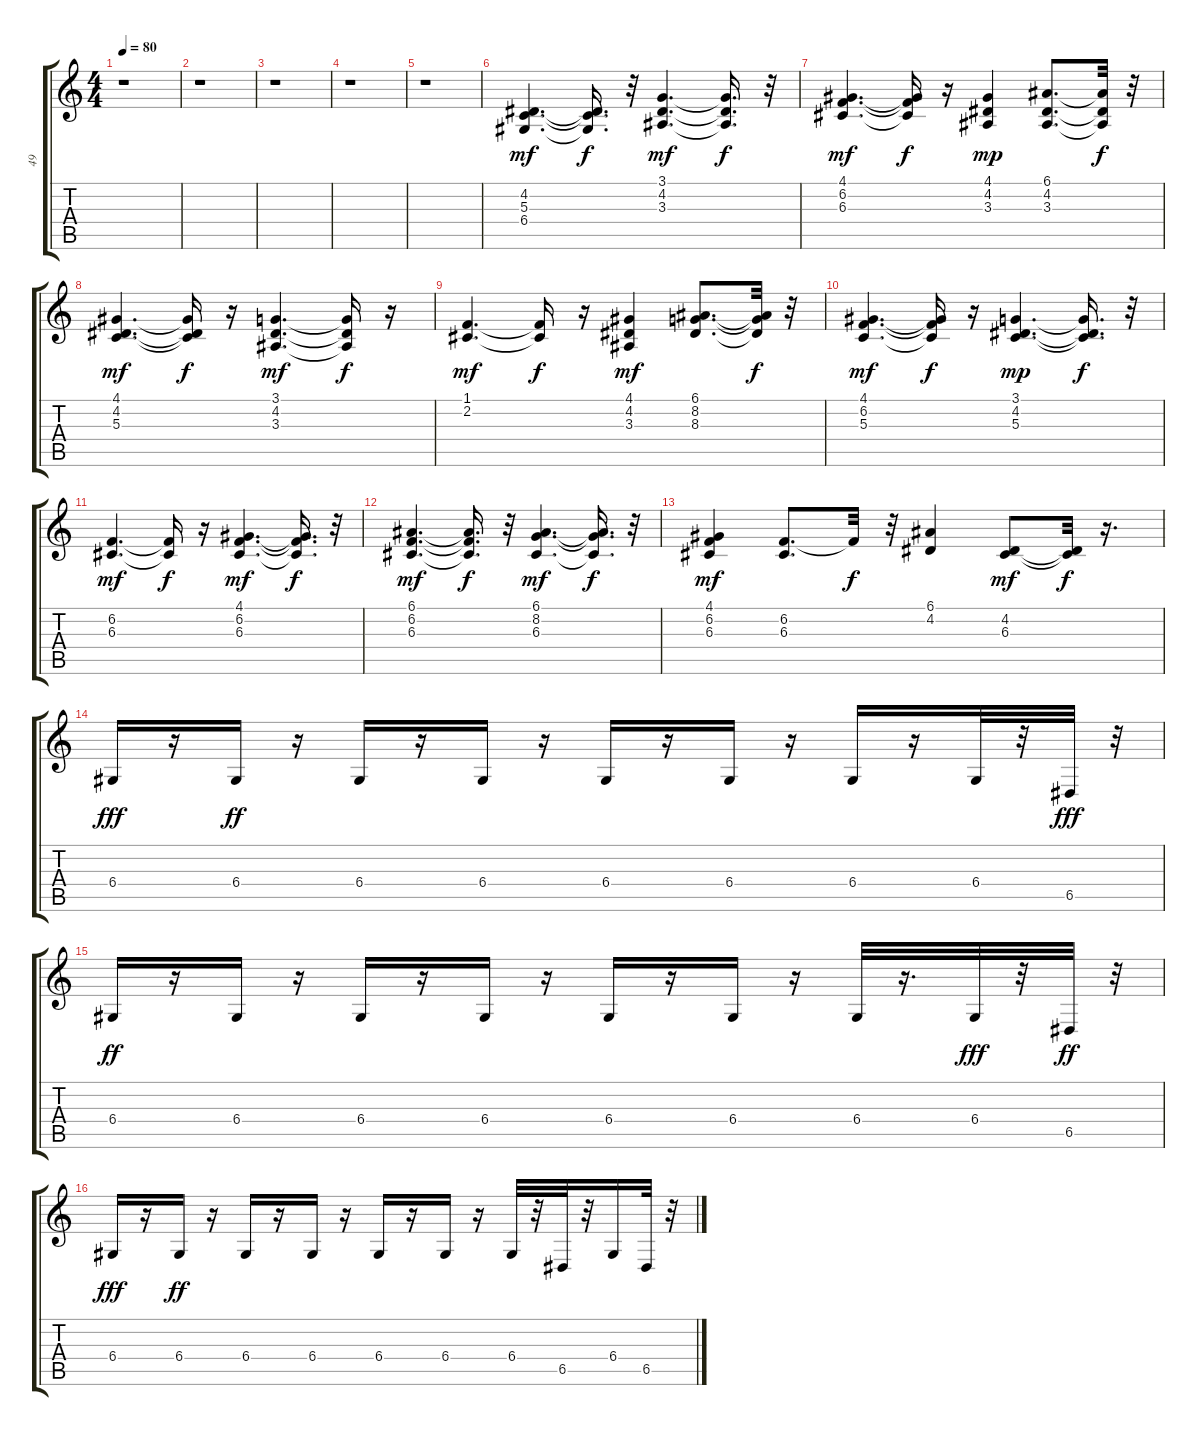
\track ("49" "49") {instrument stringensemble1}
\staff {score tabs}
\tuning (E4 B3 G3 D3 A2 E2) {hide}
\ts (4 4)
\tempo 80
\clef g2
\ks c
r.1{dy f} |
r.1 |
r.1 |
r.1 |
r.1 |
(4.2 5.3 6.4).4{d dy mf} (4.2{t} 5.3{t} 6.4{t}).16{d dy f} r.32 (3.1 4.2 3.3).4{d dy mf} (3.1{t} 4.2{t} 3.3{t}).16{d dy f} r.32 |
(4.1 6.2 6.3).4{d dy mf} (4.1{t} 6.2{t} 6.3{t}).16{dy f} r.16 (4.1 4.2 3.3).4{dy mp} (6.1 4.2 3.3).8{d} (6.1{t} 4.2{t} 3.3{t}).32{dy f} r.32 |
(4.1 4.2 5.3).4{d dy mf} (4.1{t} 4.2{t} 5.3{t}).16{dy f} r.16 (3.1 4.2 3.3).4{d dy mf} (3.1{t} 4.2{t} 3.3{t}).16{dy f} r.16 |
(1.1 2.2).4{d dy mf} (1.1{t} 2.2{t}).16{dy f} r.16 (4.1 4.2 3.3).4{dy mf} (6.1 8.2 8.3).8{d} (6.1{t} 8.2{t} 8.3{t}).32{dy f} r.32 |
(4.1 6.2 5.3).4{d dy mf} (4.1{t} 6.2{t} 5.3{t}).16{dy f} r.16 (3.1 4.2 5.3).4{d dy mp} (3.1{t} 4.2{t} 5.3{t}).16{d dy f} r.32 |
(6.2 6.3).4{d dy mf} (6.2{t} 6.3{t}).16{dy f} r.16 (4.1 6.2 6.3).4{d dy mf} (4.1{t} 6.2{t} 6.3{t}).16{d dy f} r.32 |
(6.1 6.2 6.3).4{d dy mf} (6.1{t} 6.2{t} 6.3{t}).16{d dy f} r.32 (6.1 8.2 6.3).4{d dy mf} (6.1{t} 8.2{t} 6.3{t}).16{d dy f} r.32 |
(4.1 6.2 6.3).4{dy mf} (6.2 6.3).8{d} 6.2{t}.32{dy f} r.32 (6.1 4.2).4 (4.2 6.3).8{dy mf} (4.2{t} 6.3{t}).32{dy f} r.16{d} |
6.4.16{dy fff} r.16 6.4.16{dy ff} r.16 6.4.16 r.16 6.4.16 r.16 6.4.16 r.16 6.4.16 r.16 6.4.16 r.16 6.4.32 r.32 6.5.32{dy fff} r.32 |
6.4.16{dy ff} r.16 6.4.16 r.16 6.4.16 r.16 6.4.16 r.16 6.4.16 r.16 6.4.16 r.16 6.4.32 r.16{d} 6.4.32{dy fff} r.32 6.5.32{dy ff} r.32 |
6.4.16{dy fff} r.16 6.4.16{dy ff} r.16 6.4.16 r.16 6.4.16 r.16 6.4.16 r.16 6.4.16 r.16 6.4.32 r.32 6.5.32 r.32 6.4.16 6.5.32 r.32
